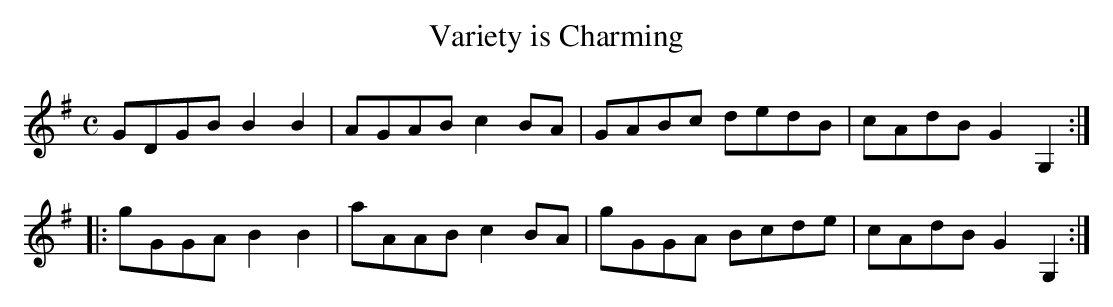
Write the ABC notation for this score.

X:1
T:Variety is Charming
M:C
L:1/8
K:G
GDGB B2B2|AGAB c2BA|GABc dedB|cAdB G2 G,2:|
|:gGGA B2B2|aAAB c2 BA|gGGA Bcde|cAdB G2G,2:|]
